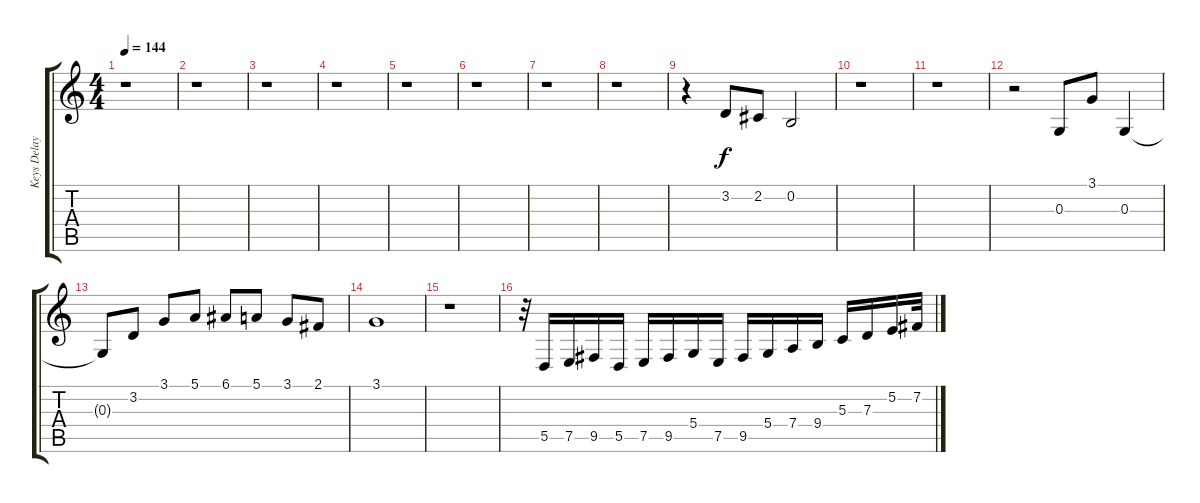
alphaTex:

\track ("Keys Delay Right" "Keys Delay") {instrument pad1newage}
\staff {score tabs}
\tuning (E4 B3 G3 D3 A2 E2) {hide}
\ts (4 4)
\tempo 144
\clef g2
\ks c
r.1{dy f} |
r.1 |
r.1 |
r.1 |
r.1 |
r.1 |
r.1 |
r.1 |
r.4 3.2.8 2.2.8 0.2.2 |
r.1 |
r.1 |
\section ("" "")
r.2 0.3.8 3.1.8 0.3.4 |
0.3{t}.8 3.2.8 3.1.8 5.1.8 6.1.8 5.1.8 3.1.8 2.1.8 |
3.1.1 |
r.1 |
r.32 5.5.16 7.5.16 9.5.16 5.5.16 7.5.16 9.5.16 5.4.16 7.5.16 9.5.16 5.4.16 7.4.16 9.4.16 5.3.16 7.3.16 5.2.16 7.2.32
